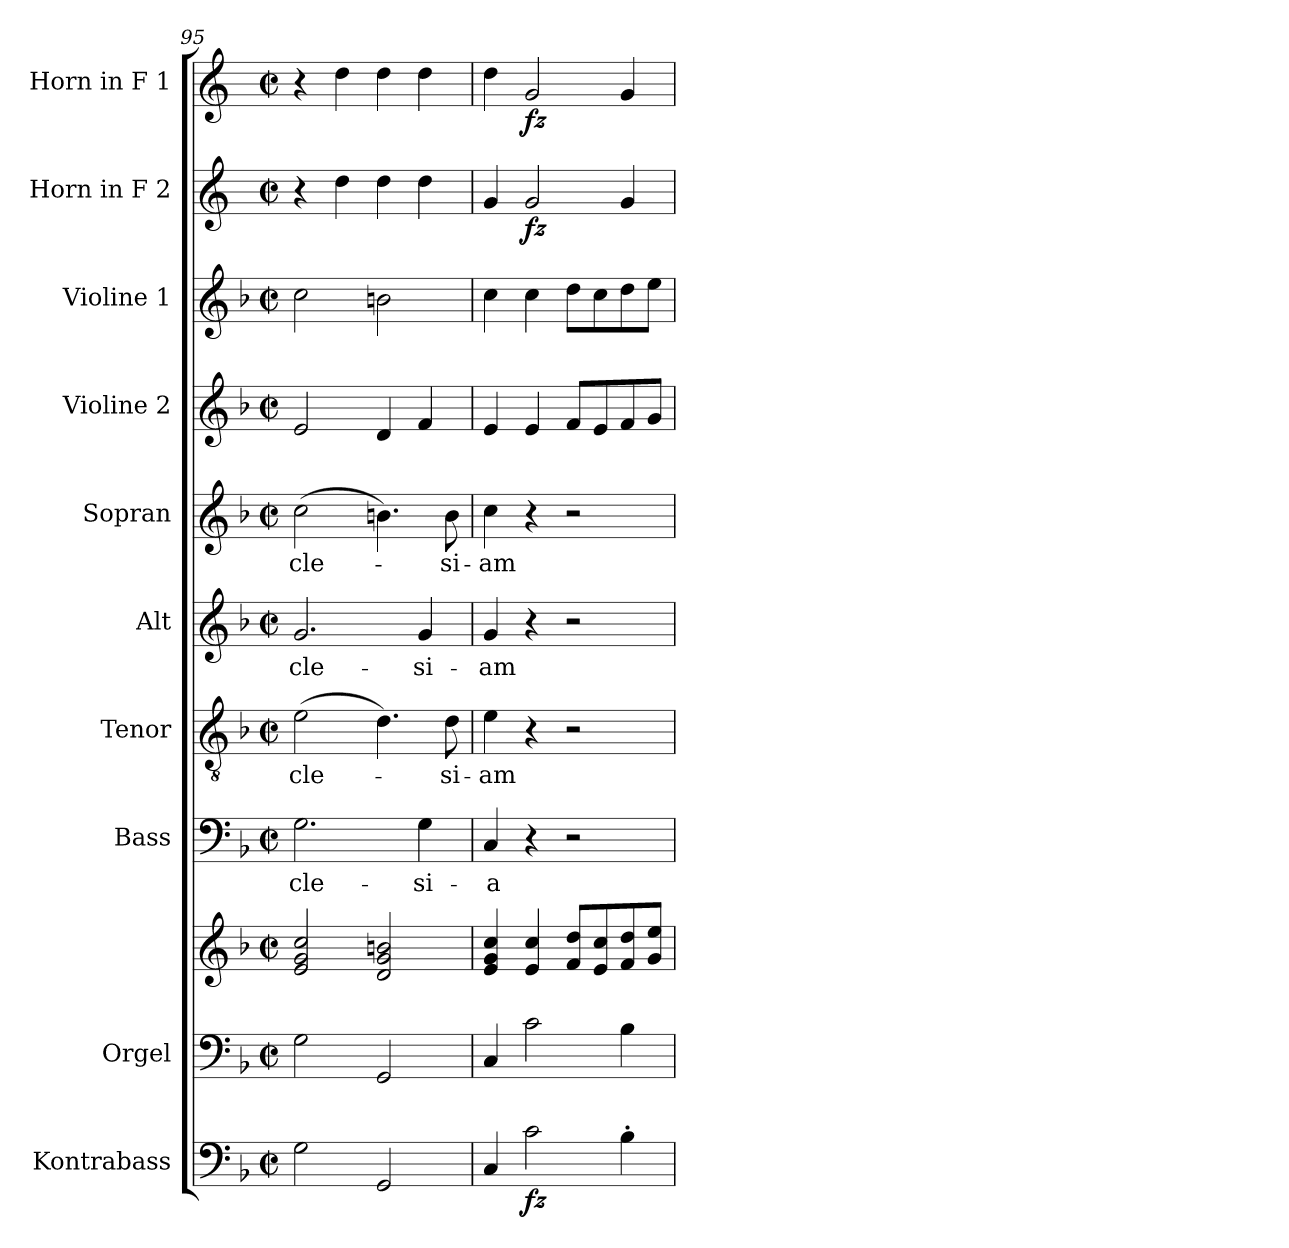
**kern	**dynam	**kern	**kern	**kern	**text	**kern	**text	**kern	**text	**kern	**text	**kern	**kern	**kern	**dynam	**kern	**dynam
*part10	*part10	*part9	*part9	*part8	*part8	*part7	*part7	*part6	*part6	*part5	*part5	*part4	*part3	*part2	*part2	*part1	*part1
*staff11	*staff11	*staff10	*staff9	*staff8	*staff8	*staff7	*staff7	*staff6	*staff6	*staff5	*staff5	*staff4	*staff3	*staff2	*staff2	*staff1	*staff1
*I"Kontrabass	*	*I"Orgel	*	*I"Bass	*	*I"Tenor	*	*I"Alt	*	*I"Sopran	*	*I"Violine 2	*I"Violine 1	*I"Horn in F 2	*	*I"Horn in F 1	*
*I'Kb.	*	*	*	*I'B.	*	*I'T.	*	*I'A.	*	*I'S.	*	*I'Vl. 2	*I'Vl. 1	*	*	*	*
*clefF4	*	*clefF4	*clefG2	*clefF4	*	*clefGv2	*	*clefG2	*	*clefG2	*	*clefG2	*clefG2	*clefG2	*	*clefG2	*
*ITrd7c12	*	*	*	*	*	*	*	*	*	*	*	*	*	*ITrd4c7	*	*ITrd4c7	*
*k[b-]	*	*k[b-]	*k[b-]	*k[b-]	*	*k[b-]	*	*k[b-]	*	*k[b-]	*	*k[b-]	*k[b-]	*k[b-]	*	*k[b-]	*
*F:	*	*F:	*F:	*F:	*	*F:	*	*F:	*	*F:	*	*F:	*F:	*F:	*	*F:	*
*M2/2	*	*M2/2	*M2/2	*M2/2	*	*M2/2	*	*M2/2	*	*M2/2	*	*M2/2	*M2/2	*M2/2	*	*M2/2	*
*met(c|)	*	*met(c|)	*met(c|)	*met(c|)	*	*met(c|)	*	*met(c|)	*	*met(c|)	*	*met(c|)	*met(c|)	*met(c|)	*	*met(c|)	*
=95	=95	=95	=95	=95	=95	=95	=95	=95	=95	=95	=95	=95	=95	=95	=95	=95	=95
!	!	!	!	!	!LO:LY:b	!	!LO:LY:b	!	!LO:LY:b	!	!LO:LY:b	!	!	!	!	!	!
2GG\	.	2G\	2e/ 2g/ 2cc/	2.G\	-cle-	(>2e\	-cle-	2.g/	-cle-	(>2cc\	-cle-	2e/	2cc\	4r	.	4r	.
.	.	.	.	.	.	.	.	.	.	.	.	.	.	4g\	.	4g\	.
2GGG/	.	2GG/	2d/ 2g/ 2bn/	.	.	4.d\)	.	.	.	4.bn\)	.	4d/	2bn\	4g\	.	4g\	.
!	!	!	!	!	!LO:LY:b	!	!	!	!LO:LY:b	!	!	!	!	!	!	!	!
.	.	.	.	4G\	-si-	.	.	4g/	-si-	.	.	4f/	.	4g\	.	4g\	.
!	!	!	!	!	!	!	!LO:LY:b	!	!	!	!LO:LY:b	!	!	!	!	!	!
.	.	.	.	.	.	8d\	-si-	.	.	8b\	-si-	.	.	.	.	.	.
=96	=96	=96	=96	=96	=96	=96	=96	=96	=96	=96	=96	=96	=96	=96	=96	=96	=96
!	!	!	!	!	!LO:LY:b	!	!LO:LY:b	!	!LO:LY:b	!	!LO:LY:b	!	!	!	!	!	!
4CC/	.	4C/	4e/ 4g/ 4cc/	4C/	-a	4e\	-am	4g/	-am	4cc\	-am	4e/	4cc\	4c/	.	4g\	.
!	!LO:DY:b	!	!	!	!	!	!	!	!	!	!	!	!	!	!LO:DY:b	!	!LO:DY:b
2C\	fz	2c\	4e/ 4cc/	4r	.	4r	.	4r	.	4r	.	4e/	4cc\	2c/	fz	2c/	fz
.	.	.	8f/ 8dd/L	2r	.	2r	.	2r	.	2r	.	8f/L	8dd\L	.	.	.	.
.	.	.	8e/ 8cc/	.	.	.	.	.	.	.	.	8e/	8cc\	.	.	.	.
4BB-'>\	.	4B-\	8f/ 8dd/	.	.	.	.	.	.	.	.	8f/	8dd\	4c/	.	4c/	.
.	.	.	8g/ 8ee/J	.	.	.	.	.	.	.	.	8g/J	8ee\J	.	.	.	.
=	=	=	=	=	=	=	=	=	=	=	=	=	=	=	=	=	=
*-	*-	*-	*-	*-	*-	*-	*-	*-	*-	*-	*-	*-	*-	*-	*-	*-	*-
